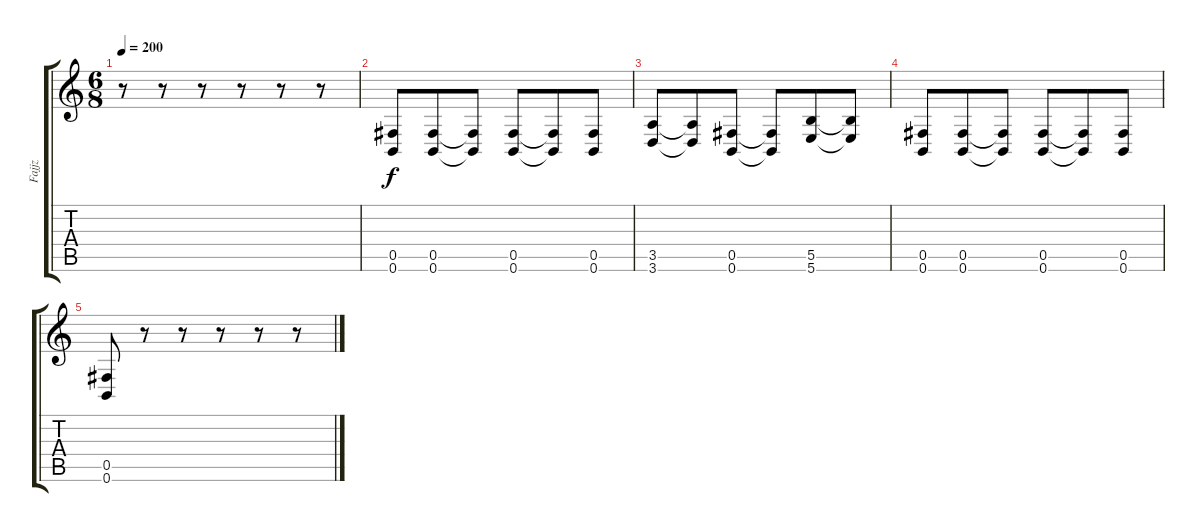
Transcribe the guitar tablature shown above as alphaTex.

\track ("Fajjz" "Fajjz") {instrument distortionguitar}
\staff {score tabs}
\tuning (Db4 Ab3 E3 B2 Gb2 B1) {hide}
\ts (6 8)
\tempo 200
\clef g2
\ks c
r.8{dy f} r.8 r.8 r.8 r.8 r.8 |
(0.5 0.6).8 (0.5 0.6).8 (0.5{t} 0.6{t}).8 (0.5 0.6).8 (0.5{t} 0.6{t}).8 (0.5 0.6).8 |
(3.5 3.6).8 (3.5{t} 3.6{t}).8 (0.5 0.6).8 (0.5{t} 0.6{t}).8 (5.5 5.6).8 (5.5{t} 5.6{t}).8 |
(0.5 0.6).8 (0.5 0.6).8 (0.5{t} 0.6{t}).8 (0.5 0.6).8 (0.5{t} 0.6{t}).8 (0.5 0.6).8 |
(0.5 0.6).8 r.8 r.8 r.8 r.8 r.8
